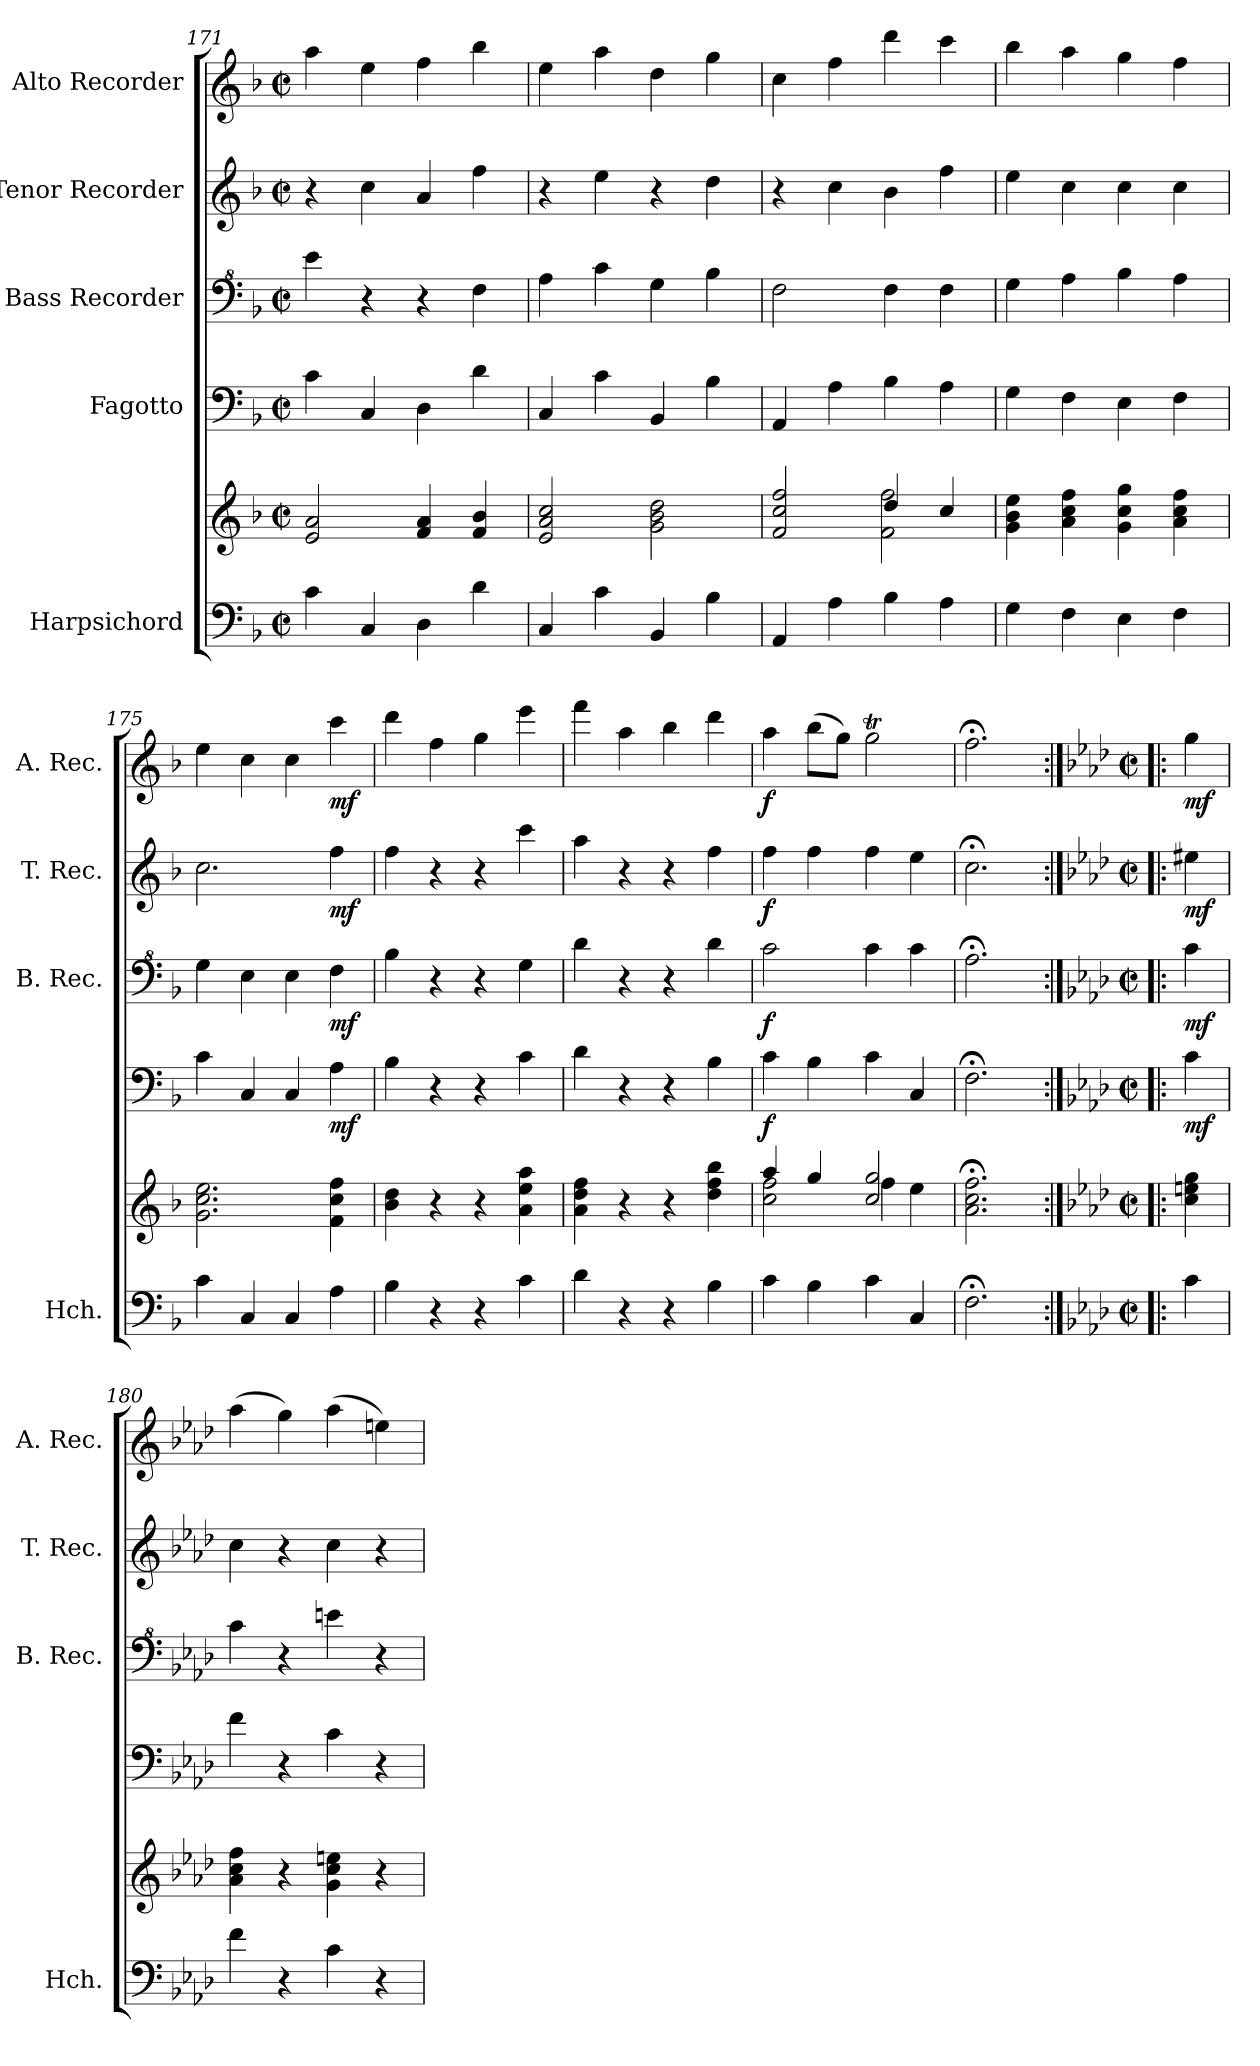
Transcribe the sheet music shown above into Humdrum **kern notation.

**kern	**kern	**kern	**dynam	**kern	**dynam	**kern	**dynam	**kern	**dynam
*part5	*part5	*part4	*part4	*part3	*part3	*part2	*part2	*part1	*part1
*staff6	*staff5	*staff4	*staff4	*staff3	*staff3	*staff2	*staff2	*staff1	*staff1
*I"Harpsichord	*	*I"Fagotto	*	*I"Bass Recorder	*	*I"Tenor Recorder	*	*I"Alto Recorder	*
*I'Hch.	*	*	*	*I'B. Rec.	*	*I'T. Rec.	*	*I'A. Rec.	*
*clefF4	*clefG2	*clefF4	*	*clefF^4	*	*clefG2	*	*clefG2	*
*k[b-]	*k[b-]	*k[b-]	*	*k[b-]	*	*k[b-]	*	*k[b-]	*
*M2/2	*M2/2	*M2/2	*	*M2/2	*	*M2/2	*	*M2/2	*
*met(c|)	*met(c|)	*met(c|)	*	*met(c|)	*	*met(c|)	*	*met(c|)	*
=171	=171	=171	=171	=171	=171	=171	=171	=171	=171
4c\	2e/ 2a/	4c\	.	4ee\	.	4r	.	4aa\	.
4C/	.	4C/	.	4r	.	4cc\	.	4ee\	.
4D\	4f/ 4a/	4D\	.	4r	.	4a/	.	4ff\	.
4d\	4f/ 4b-/	4d\	.	4f\	.	4ff\	.	4bb-\	.
=172	=172	=172	=172	=172	=172	=172	=172	=172	=172
4C/	2e/ 2a/ 2cc/	4C/	.	4a\	.	4r	.	4ee\	.
4c\	.	4c\	.	4cc\	.	4ee\	.	4aa\	.
4BB-/	2g\ 2b-\ 2dd\	4BB-/	.	4g\	.	4r	.	4dd\	.
4B-\	.	4B-\	.	4b-\	.	4dd\	.	4gg\	.
=173	=173	=173	=173	=173	=173	=173	=173	=173	=173
*	*^	*	*	*	*	*	*	*	*
4AA/	2f/ 2cc/ 2ff/	2ryy	4AA/	.	2f\	.	4r	.	4cc\	.
4A\	.	.	4A\	.	.	.	4cc\	.	4ff\	.
4B-\	4dd/	2f\ 2ff\	4B-\	.	4f\	.	4b-\	.	4ddd\	.
4A\	4cc/	.	4A\	.	4f\	.	4ff\	.	4ccc\	.
*	*v	*v	*	*	*	*	*	*	*	*
=174	=174	=174	=174	=174	=174	=174	=174	=174	=174
4G\	4g\ 4b-\ 4ee\	4G\	.	4g\	.	4ee\	.	4bb-\	.
4F\	4a\ 4cc\ 4ff\	4F\	.	4a\	.	4cc\	.	4aa\	.
4E\	4g\ 4cc\ 4gg\	4E\	.	4b-\	.	4cc\	.	4gg\	.
4F\	4a\ 4cc\ 4ff\	4F\	.	4a\	.	4cc\	.	4ff\	.
=175	=175	=175	=175	=175	=175	=175	=175	=175	=175
4c\	2.g\ 2.cc\ 2.ee\	4c\	.	4g\	.	2.cc\	.	4ee\	.
4C/	.	4C/	.	4e\	.	.	.	4cc\	.
4C/	.	4C/	.	4e\	.	.	.	4cc\	.
!	!	!	!LO:DY:b	!	!LO:DY:b	!	!LO:DY:b	!	!LO:DY:b
4A\	4f\ 4cc\ 4ff\	4A\	mf	4f\	mf	4ff\	mf	4ccc\	mf
=176	=176	=176	=176	=176	=176	=176	=176	=176	=176
4B-\	4b-\ 4dd\	4B-\	.	4b-\	.	4ff\	.	4ddd\	.
4r	4r	4r	.	4r	.	4r	.	4ff\	.
4r	4r	4r	.	4r	.	4r	.	4gg\	.
4c\	4a\ 4ee\ 4aa\	4c\	.	4g\	.	4ccc\	.	4eee\	.
=177	=177	=177	=177	=177	=177	=177	=177	=177	=177
4d\	4a\ 4dd\ 4ff\	4d\	.	4dd\	.	4aa\	.	4fff\	.
4r	4r	4r	.	4r	.	4r	.	4aa\	.
4r	4r	4r	.	4r	.	4r	.	4bb-\	.
4B-\	4dd\ 4ff\ 4bb-\	4B-\	.	4dd\	.	4ff\	.	4ddd\	.
=178	=178	=178	=178	=178	=178	=178	=178	=178	=178
*	*^	*	*	*	*	*	*	*	*
!	!	!	!	!LO:DY:b	!	!LO:DY:b	!	!LO:DY:b	!	!LO:DY:b
4c\	4aa/	2cc\ 2ff\	4c\	f	2cc\	f	4ff\	f	4aa\	f
4B-\	4gg/	.	4B-\	.	.	.	4ff\	.	(8bb-\L	.
.	.	.	.	.	.	.	.	.	8gg\J)	.
4c\	2cc/ 2gg/	4ff\	4c\	.	4cc\	.	4ff\	.	2ggT\	.
4C/	.	4ee\	4C/	.	4cc\	.	4ee\	.	.	.
*	*v	*v	*	*	*	*	*	*	*	*
=179	=179	=179	=179	=179	=179	=179	=179	=179	=179
2.F;<\	2.a\;< 2.cc\;< 2.ff\;<	2.F;<\	.	2.a;<\	.	2.cc;<\	.	2.ff;<\	.
!!LO:LB:g=z
=179X7:|!|:	=179X7:|!|:	=179X7:|!|:	=179X7:|!|:	=179X7:|!|:	=179X7:|!|:	=179X7:|!|:	=179X7:|!|:	=179X7:|!|:	=179X7:|!|:
*k[b-e-a-d-]	*k[b-e-a-d-]	*k[b-e-a-d-]	*	*k[b-e-a-d-]	*	*k[b-e-a-d-]	*	*k[b-e-a-d-]	*
*M2/2	*M2/2	*M2/2	*	*M2/2	*	*M2/2	*	*M2/2	*
*met(c|)	*met(c|)	*met(c|)	*	*met(c|)	*	*met(c|)	*	*met(c|)	*
!	!	!	!LO:DY:b	!	!LO:DY:b	!	!LO:DY:b	!	!LO:DY:b
4c\	4cc\ 4een\ 4gg\	4c\	mf	4cc\	mf	4ee#X\	mf	4gg\	mf
=180	=180	=180	=180	=180	=180	=180	=180	=180	=180
4f\	4a-\ 4cc\ 4ff\	4f\	.	4cc\	.	4cc\	.	(4aa-\	.
4r	4r	4r	.	4r	.	4r	.	4gg\)	.
4c\	4g\ 4cc\ 4een\	4c\	.	4een\	.	4cc\	.	(4aa-\	.
4r	4r	4r	.	4r	.	4r	.	4een\)	.
=	=	=	=	=	=	=	=	=	=
*-	*-	*-	*-	*-	*-	*-	*-	*-	*-
